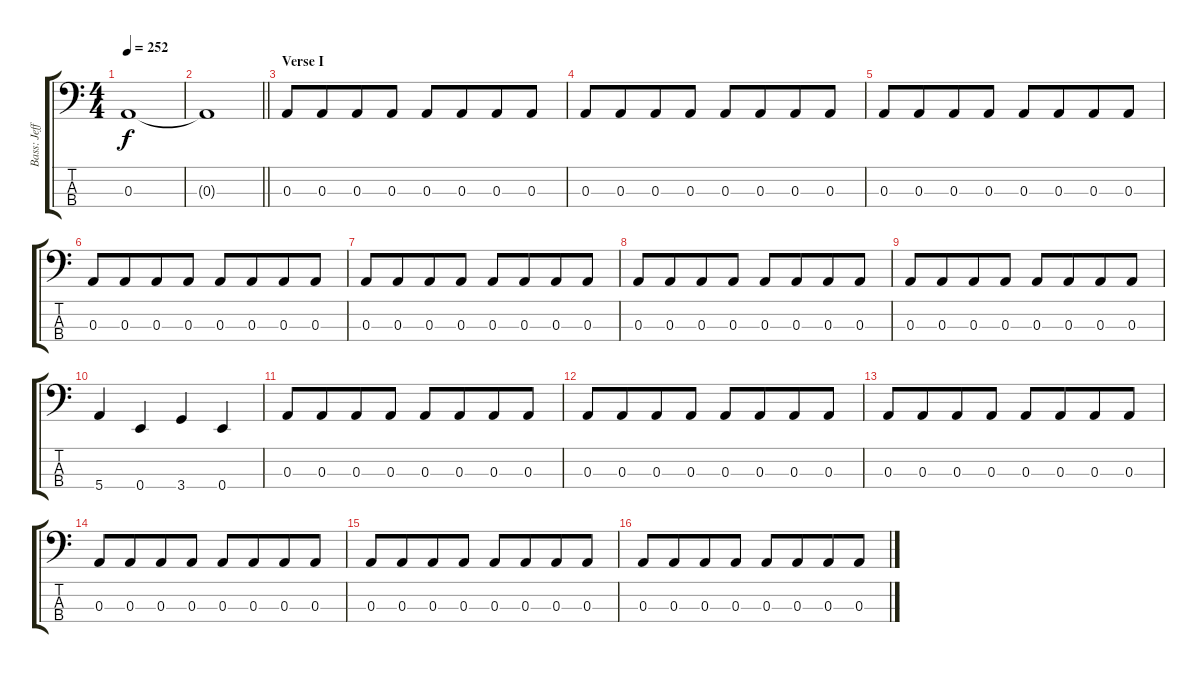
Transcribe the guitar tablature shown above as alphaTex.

\track ("Bass: Jeff" "Bass: Jeff") {instrument electricbassfinger}
\staff {score tabs}
\tuning (G2 D2 A1 E1) {hide}
\ts (4 4)
\tempo 252
\clef f4
\ks c
0.3.1{dy f} |
\barLineRight lightlight
0.3{t}.1 |
\section ("" "Verse I")
0.3.8 0.3.8{beam merge} 0.3.8 0.3.8 0.3.8 0.3.8{beam merge} 0.3.8 0.3.8 |
0.3.8 0.3.8{beam merge} 0.3.8 0.3.8 0.3.8 0.3.8{beam merge} 0.3.8 0.3.8 |
0.3.8 0.3.8{beam merge} 0.3.8 0.3.8 0.3.8 0.3.8{beam merge} 0.3.8 0.3.8 |
0.3.8 0.3.8{beam merge} 0.3.8 0.3.8 0.3.8 0.3.8{beam merge} 0.3.8 0.3.8 |
0.3.8 0.3.8{beam merge} 0.3.8 0.3.8 0.3.8 0.3.8{beam merge} 0.3.8 0.3.8 |
0.3.8 0.3.8{beam merge} 0.3.8 0.3.8 0.3.8 0.3.8{beam merge} 0.3.8 0.3.8 |
0.3.8 0.3.8{beam merge} 0.3.8 0.3.8 0.3.8 0.3.8{beam merge} 0.3.8 0.3.8 |
5.4.4 0.4.4 3.4.4{beam merge} 0.4.4 |
0.3.8 0.3.8{beam merge} 0.3.8 0.3.8 0.3.8 0.3.8{beam merge} 0.3.8 0.3.8 |
0.3.8 0.3.8{beam merge} 0.3.8 0.3.8 0.3.8 0.3.8{beam merge} 0.3.8 0.3.8 |
0.3.8 0.3.8{beam merge} 0.3.8 0.3.8 0.3.8 0.3.8{beam merge} 0.3.8 0.3.8 |
0.3.8 0.3.8{beam merge} 0.3.8 0.3.8 0.3.8 0.3.8{beam merge} 0.3.8 0.3.8 |
0.3.8 0.3.8{beam merge} 0.3.8 0.3.8 0.3.8 0.3.8{beam merge} 0.3.8 0.3.8 |
0.3.8 0.3.8{beam merge} 0.3.8 0.3.8 0.3.8 0.3.8{beam merge} 0.3.8 0.3.8
